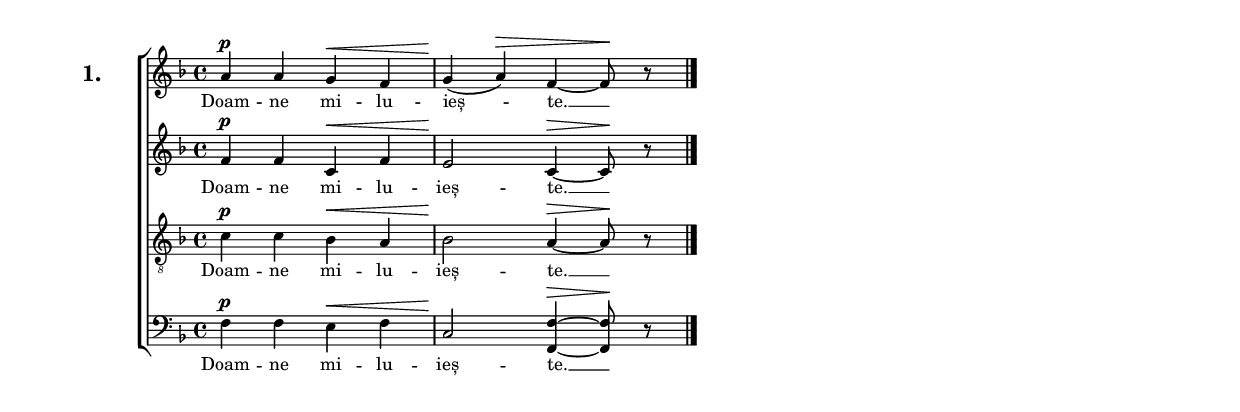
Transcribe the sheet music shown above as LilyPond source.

\version "2.19.80"
\include "defines.ly"
#(define myNoteSpacing 5.0)
#(define raggedRight #t)
midiTempo = 
  \midi {
    \tempo 4 = 124
    }


\include "preamble.ly"

global = {
  \globalPreamble
  \key f \major
  \override Staff.TimeSignature.style = #'()
  \time 4/4
}

sopMusic = \relative c' {
  \set Staff.instrumentName = \markup { \bold \huge \larger 1. }
  a'^\p a g^\< f
  g(\! a)^\> f~ f8\! r \bar "|."
}

sopWords = \lyricmode {
  Doam -- ne mi -- lu -- ieș -- te. __
}

altoMusic = \relative c' {
  f4^\p f c^\< f
  e2\! c4~^\> c8\! r8
}

altoWords = \sopWords

tenorMusic = \relative c' {
  c4^\p c bes^\< a
  bes2\! a4~^\> a8\! r8
}

tenorWords = \sopWords

bassMusic = \relative c' {
  f,4^\p f e^\< f
  c2\! <f f,>4~^\> <f f,>8\! r8
}

bassWords = \sopWords

\include "four-staves.ly"
